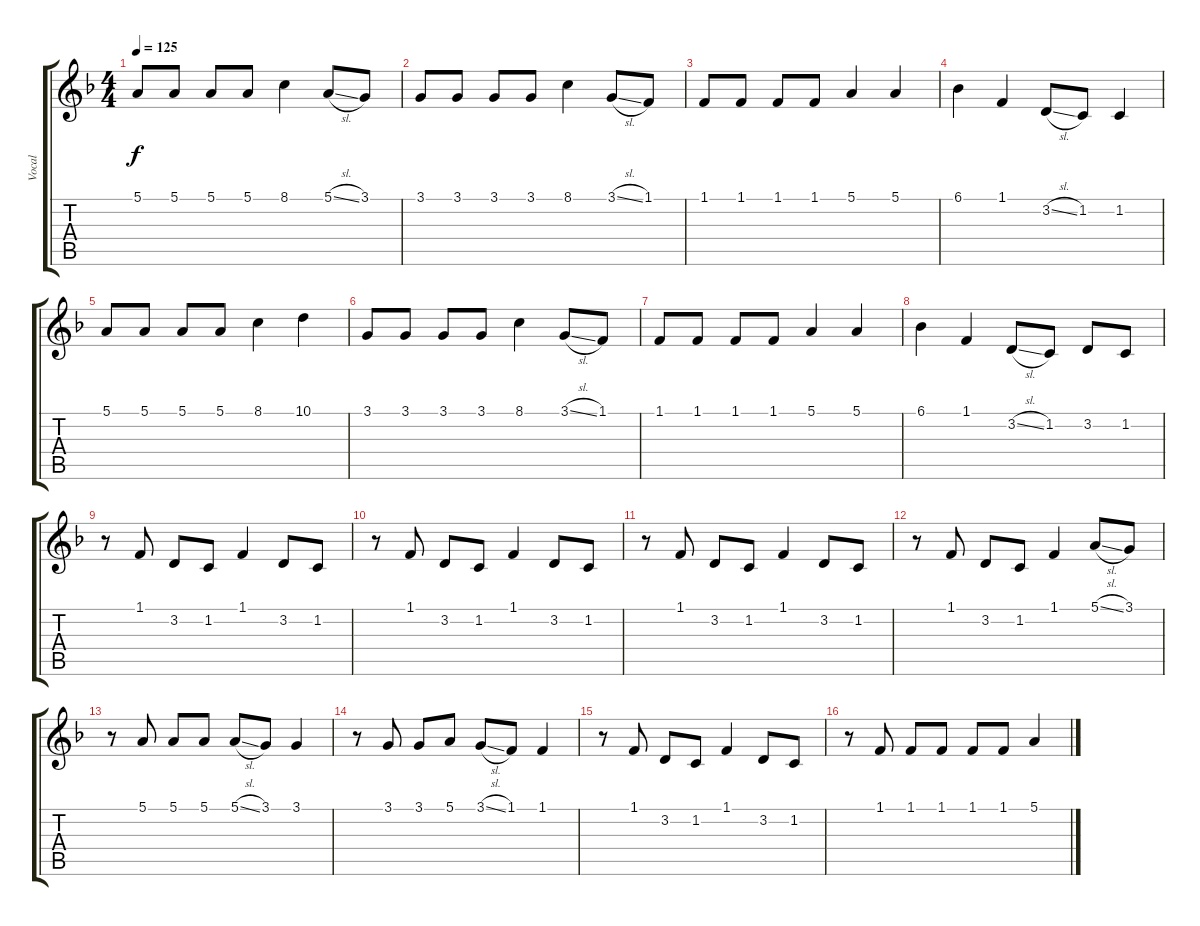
\track ("Vocal" "Vocal") {instrument lead5charang}
\staff {score tabs}
\tuning (E4 B3 G3 D3 A2 E2) {hide}
\ts (4 4)
\tempo 125
\clef g2
\ks f
5.1.8{dy f} 5.1.8 5.1.8 5.1.8 8.1.4 5.1{sl}.8 3.1.8 |
3.1.8 3.1.8 3.1.8 3.1.8 8.1.4 3.1{sl}.8 1.1.8 |
1.1.8 1.1.8 1.1.8 1.1.8 5.1.4 5.1.4 |
6.1.4 1.1.4 3.2{sl}.8 1.2.8 1.2.4 |
5.1.8 5.1.8 5.1.8 5.1.8 8.1.4 10.1.4 |
3.1.8 3.1.8 3.1.8 3.1.8 8.1.4 3.1{sl}.8 1.1.8 |
1.1.8 1.1.8 1.1.8 1.1.8 5.1.4 5.1.4 |
6.1.4 1.1.4 3.2{sl}.8 1.2.8 3.2.8 1.2.8 |
r.8 1.1.8 3.2.8 1.2.8 1.1.4 3.2.8 1.2.8 |
r.8 1.1.8 3.2.8 1.2.8 1.1.4 3.2.8 1.2.8 |
r.8 1.1.8 3.2.8 1.2.8 1.1.4 3.2.8 1.2.8 |
r.8 1.1.8 3.2.8 1.2.8 1.1.4 5.1{sl}.8 3.1.8 |
r.8 5.1.8 5.1.8 5.1.8 5.1{sl}.8 3.1.8 3.1.4 |
r.8 3.1.8 3.1.8 5.1.8 3.1{sl}.8 1.1.8 1.1.4 |
r.8 1.1.8 3.2.8 1.2.8 1.1.4 3.2.8 1.2.8 |
r.8 1.1.8 1.1.8 1.1.8 1.1.8 1.1.8 5.1.4
